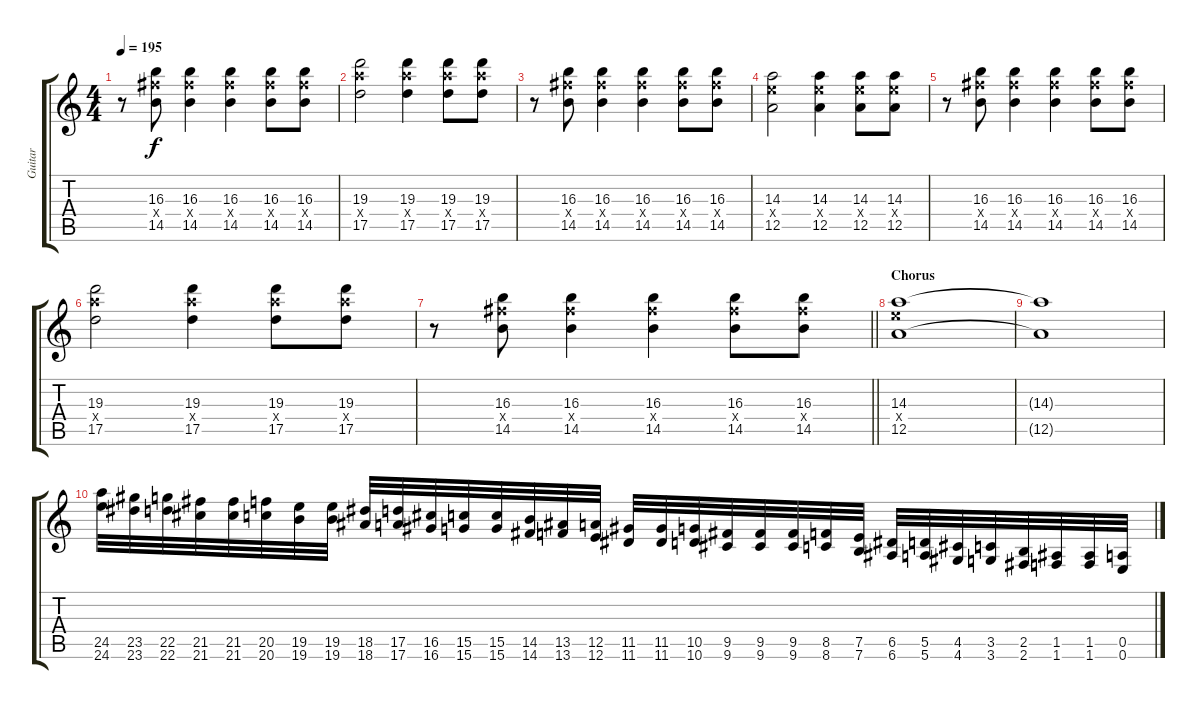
\track ("Guitar" "Guitar") {instrument distortionguitar}
\staff {score tabs}
\tuning (E4 B3 G3 D3 A2 E2) {hide}
\ts (4 4)
\tempo 195
\clef g2
\ks c
r.8{dy f} (16.3 16.4{x} 14.5).8 (16.3 16.4{x} 14.5).4 (16.3 16.4{x} 14.5).4 (16.3 16.4{x} 14.5).8 (16.3 16.4{x} 14.5).8 |
(19.3 19.4{x} 17.5).2 (19.3 19.4{x} 17.5).4 (19.3 19.4{x} 17.5).8 (19.3 19.4{x} 17.5).8 |
r.8 (16.3 16.4{x} 14.5).8 (16.3 16.4{x} 14.5).4 (16.3 16.4{x} 14.5).4 (16.3 16.4{x} 14.5).8 (16.3 16.4{x} 14.5).8 |
(14.3 14.4{x} 12.5).2 (14.3 14.4{x} 12.5).4 (14.3 14.4{x} 12.5).8 (14.3 14.4{x} 12.5).8 |
r.8 (16.3 16.4{x} 14.5).8 (16.3 16.4{x} 14.5).4 (16.3 16.4{x} 14.5).4 (16.3 16.4{x} 14.5).8 (16.3 16.4{x} 14.5).8 |
(19.3 19.4{x} 17.5).2 (19.3 19.4{x} 17.5).4 (19.3 19.4{x} 17.5).8 (19.3 19.4{x} 17.5).8 |
\barLineRight lightlight
r.8 (16.3 16.4{x} 14.5).8 (16.3 16.4{x} 14.5).4 (16.3 16.4{x} 14.5).4 (16.3 16.4{x} 14.5).8 (16.3 16.4{x} 14.5).8 |
\section ("" "Chorus")
(14.3 14.4{x} 12.5).1{volume 4} |
(14.3{t} 12.5{t}).1 |
(24.5 24.6).32{volume 10 balance 12} (23.5 23.6).32 (22.5 22.6).32 (21.5 21.6).32 (21.5 21.6).32 (20.5 20.6).32 (19.5 19.6).32 (19.5 19.6).32 (18.5 18.6).32 (17.5 17.6).32 (16.5 16.6).32 (15.5 15.6).32 (15.5 15.6).32 (14.5 14.6).32 (13.5 13.6).32 (12.5 12.6).32 (11.5 11.6).32 (11.5 11.6).32 (10.5 10.6).32 (9.5 9.6).32 (9.5 9.6).32 (9.5 9.6).32 (8.5 8.6).32 (7.5 7.6).32 (6.5 6.6).32 (5.5 5.6).32 (4.5 4.6).32 (3.5 3.6).32 (2.5 2.6).32 (1.5 1.6).32 (1.5 1.6).32 (0.5 0.6).32
